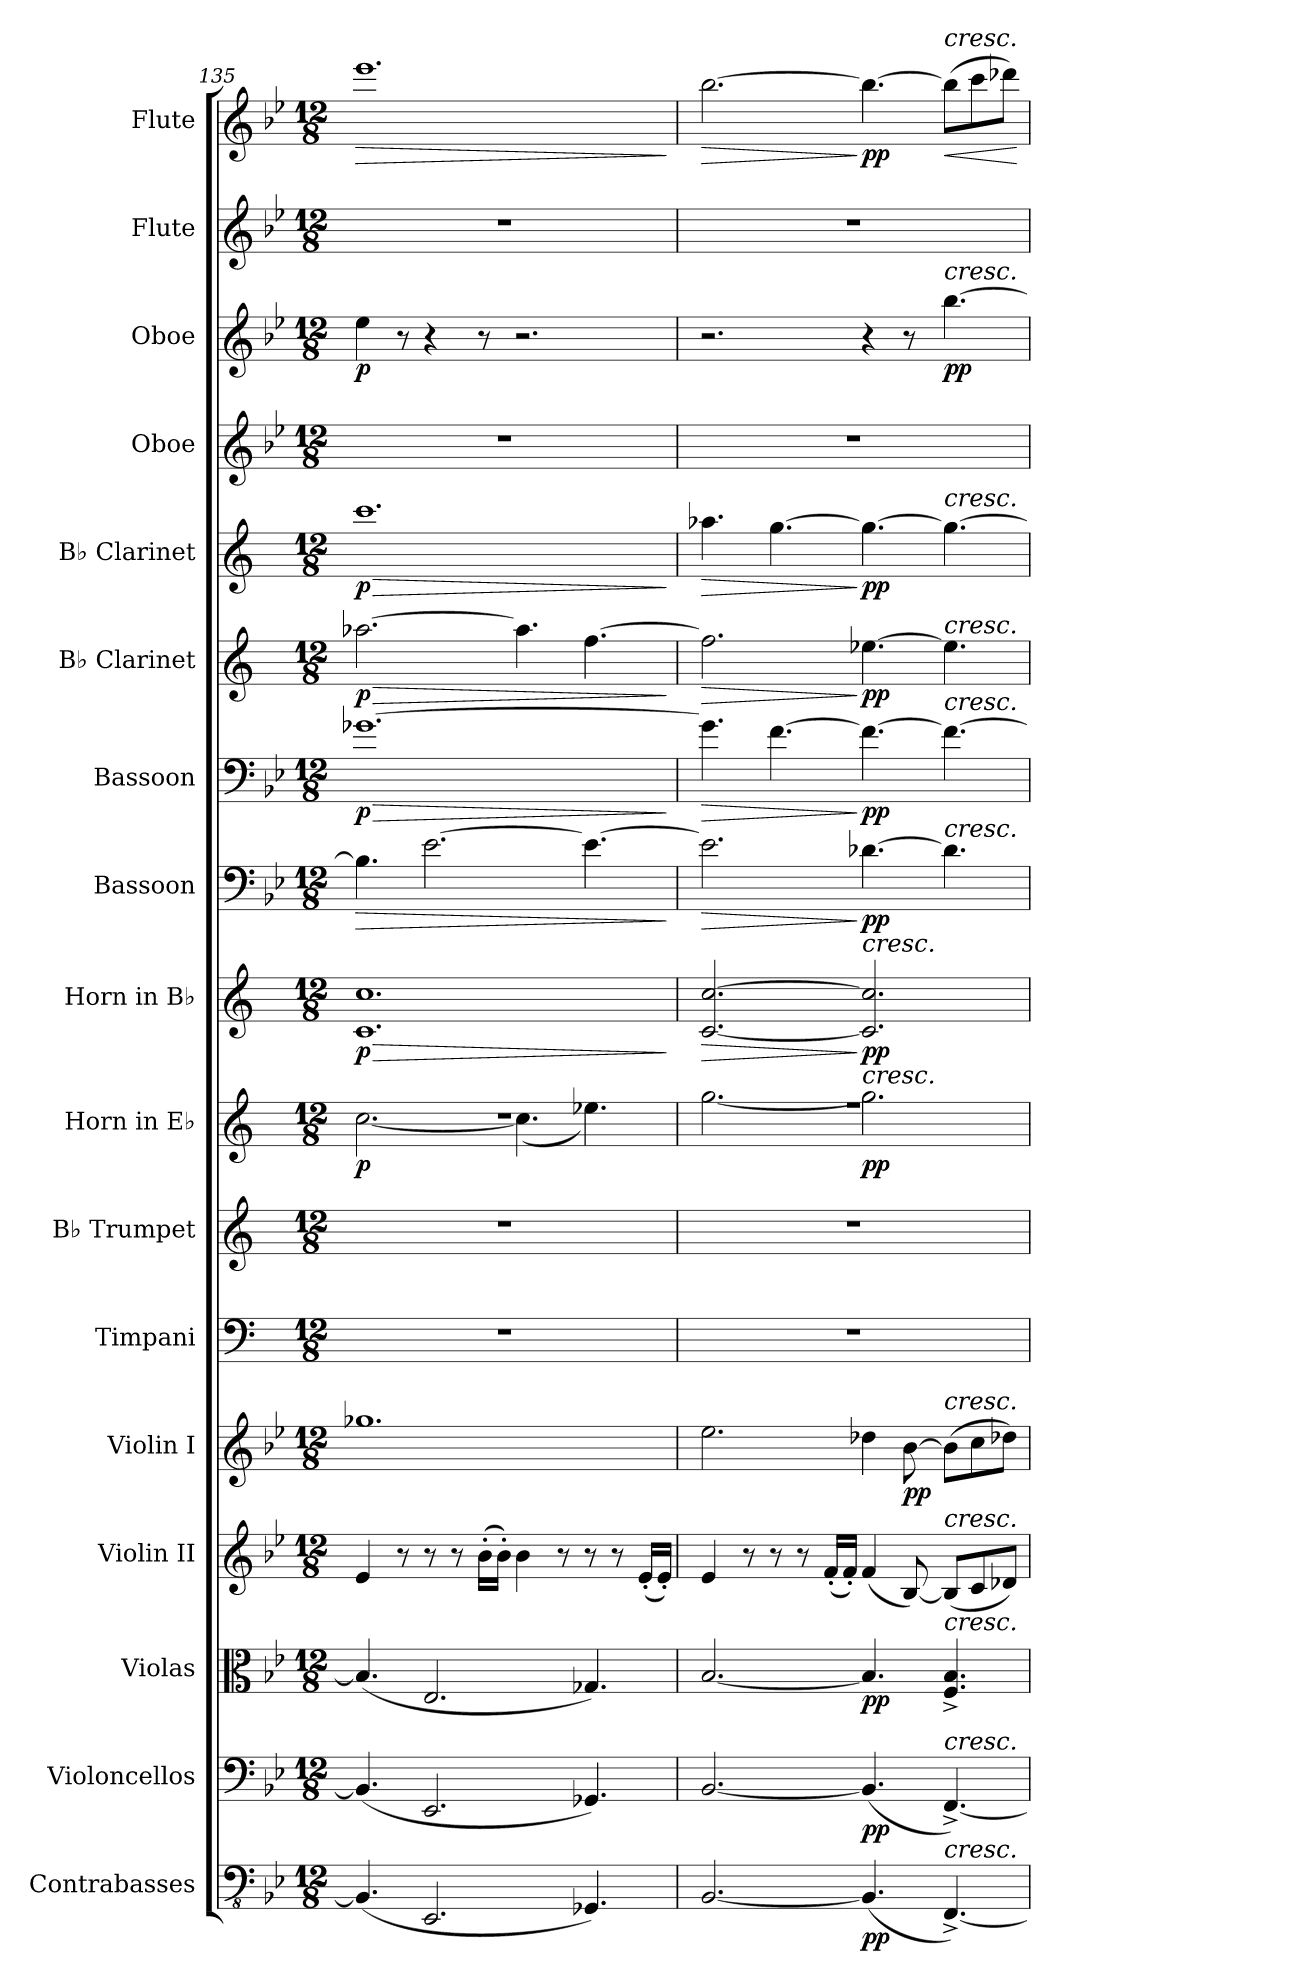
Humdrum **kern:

**kern	**dynam	**kern	**dynam	**kern	**dynam	**kern	**kern	**dynam	**kern	**kern	**kern	**dynam	**kern	**dynam	**kern	**dynam	**kern	**dynam	**kern	**dynam	**kern	**dynam	**kern	**kern	**dynam	**kern	**kern	**dynam
*part17	*part17	*part16	*part16	*part15	*part15	*part14	*part13	*part13	*part12	*part11	*part10	*part10	*part9	*part9	*part8	*part8	*part7	*part7	*part6	*part6	*part5	*part5	*part4	*part3	*part3	*part2	*part1	*part1
*staff17	*staff17	*staff16	*staff16	*staff15	*staff15	*staff14	*staff13	*staff13	*staff12	*staff11	*staff10	*staff10	*staff9	*staff9	*staff8	*staff8	*staff7	*staff7	*staff6	*staff6	*staff5	*staff5	*staff4	*staff3	*staff3	*staff2	*staff1	*staff1
*I"Contrabasses	*	*I"Violoncellos	*	*I"Violas	*	*I"Violin II	*I"Violin I	*	*I"Timpani	*I"B♭ Trumpet	*I"Horn in E♭	*	*I"Horn in B♭	*	*I"Bassoon	*	*I"Bassoon	*	*I"B♭ Clarinet	*	*I"B♭ Clarinet	*	*I"Oboe	*I"Oboe	*	*I"Flute	*I"Flute	*
*I'Cbs.	*	*I'Vcs.	*	*I'Vlas.	*	*I'Vln II.	*I'Vln I.	*	*I'Timp.	*I'B♭ Tpt.	*	*	*	*	*I'Bsn.	*	*I'Bsn.	*	*I'B♭ Cl.	*	*I'B♭ Cl.	*	*I'Ob.	*I'Ob.	*	*I'Fl.	*I'Fl.	*
*clefFv4	*	*clefF4	*	*clefC3	*	*clefG2	*clefG2	*	*clefF4	*clefG2	*clefG2	*	*clefG2	*	*clefF4	*	*clefF4	*	*clefG2	*	*clefG2	*	*clefG2	*clefG2	*	*clefG2	*clefG2	*
*	*	*	*	*	*	*	*	*	*	*ITrd1c2	*ITrd5c9	*	*ITrd1c2	*	*	*	*	*	*ITrd1c2	*	*ITrd1c2	*	*	*	*	*	*	*
*k[b-e-]	*	*k[b-e-]	*	*k[b-e-]	*	*k[b-e-]	*k[b-e-]	*	*k[]	*k[b-e-]	*k[b-e-a-]	*	*k[b-e-]	*	*k[b-e-]	*	*k[b-e-]	*	*k[b-e-]	*	*k[b-e-]	*	*k[b-e-]	*k[b-e-]	*	*k[b-e-]	*k[b-e-]	*
*M12/8	*	*M12/8	*	*M12/8	*	*M12/8	*M12/8	*	*M12/8	*M12/8	*M12/8	*	*M12/8	*	*M12/8	*	*M12/8	*	*M12/8	*	*M12/8	*	*M12/8	*M12/8	*	*M12/8	*M12/8	*
=135	=135	=135	=135	=135	=135	=135	=135	=135	=135	=135	=135	=135	=135	=135	=135	=135	=135	=135	=135	=135	=135	=135	=135	=135	=135	=135	=135	=135
*	*	*	*	*	*	*	*	*	*	*	*^	*	*	*	*	*	*	*	*	*	*	*	*	*	*	*	*	*
!	!	!	!	!	!	!	!	!	!	!	!	!	!LO:DY:b	!	!LO:HP:b	!	!LO:HP:b	!	!LO:HP:b	!	!LO:HP:b	!	!LO:HP:b	!	!	!	!	!	!LO:HP:b
!	!	!	!	!	!	!	!	!	!	!	!	!	!	!	!LO:DY:n=1:b	!	!	!	!LO:DY:n=1:b	!	!LO:DY:n=1:b	!	!LO:DY:n=1:b	!	!	!LO:DY:b	!	!	!
(4.BBB-/]	.	(4.BB-/]	.	(4.B-/]	.	4e-/	1.gg-X	.	1.r	1.r	1.rdd	[2.e-\	p	1.B- 1.b-	> p	4.B-\]	>	[1.g-X	> p	[2.gg-X\	> p	1.bb-	> p	1.r	4ee-\	p	1.r	1.eee-	>
.	.	.	.	.	.	8r	.	.	.	.	.	.	.	.	.	.	.	.	.	.	.	.	.	.	8r	.	.	.	.
2.EEE-/	.	2.EE-/	.	2.E-/	.	8r	.	.	.	.	.	.	.	.	.	[2.e-\	.	.	.	.	.	.	.	.	4r	.	.	.	.
.	.	.	.	.	.	8r	.	.	.	.	.	.	.	.	.	.	.	.	.	.	.	.	.	.	.	.	.	.	.
.	.	.	.	.	.	(16b-'\LL	.	.	.	.	.	.	.	.	.	.	.	.	.	.	.	.	.	.	8r	.	.	.	.
.	.	.	.	.	.	16b-'\JJ)	.	.	.	.	.	.	.	.	.	.	.	.	.	.	.	.	.	.	.	.	.	.	.
.	.	.	.	.	.	4b-\	.	.	.	.	.	(4.e-\]	.	.	.	.	.	.	.	4.gg-\]	.	.	.	.	2.r	.	.	.	.
.	.	.	.	.	.	8r	.	.	.	.	.	.	.	.	.	.	.	.	.	.	.	.	.	.	.	.	.	.	.
4.GGG-X/)	.	4.GG-X/)	.	4.G-X/)	.	8r	.	.	.	.	.	4.g-X\)	.	.	.	4.e-\_	.	.	.	[4.ee-\	.	.	.	.	.	.	.	.	.
.	.	.	.	.	.	8r	.	.	.	.	.	.	.	.	.	.	.	.	.	.	.	.	.	.	.	.	.	.	.
.	.	.	.	.	.	(16e-'/LL	.	.	.	.	.	.	.	.	.	.	.	.	.	.	.	.	.	.	.	.	.	.	.
.	.	.	.	.	.	16e-'/JJ)	.	.	.	.	.	.	.	.	.	.	.	.	.	.	.	.	.	.	.	.	.	.	.
*	*	*	*	*	*	*	*	*	*	*	*v	*v	*	*	*	*	*	*	*	*	*	*	*	*	*	*	*	*	*
.	.	.	.	.	.	.	.	.	.	.	.	.	.	]	.	]	.	]	.	]	.	]	.	.	.	.	.	]
=136	=136	=136	=136	=136	=136	=136	=136	=136	=136	=136	=136	=136	=136	=136	=136	=136	=136	=136	=136	=136	=136	=136	=136	=136	=136	=136	=136	=136
*	*	*	*	*	*	*	*	*	*	*	*^	*	*	*	*	*	*	*	*	*	*	*	*	*	*	*	*	*
!	!	!	!	!	!	!	!	!	!	!	!	!	!	!	!LO:HP:b	!	!LO:HP:b	!	!LO:HP:b	!	!LO:HP:b	!	!LO:HP:b	!	!	!	!	!	!LO:HP:b
[2.BBB-/	.	[2.BB-/	.	[2.B-/	.	4e-/	2.ee-\	.	1.r	1.r	1.rff	[2.b-\	.	[2.B-/ [2.b-/	>	2.e-\]	>	4.g-\]	>	2.ee-\]	>	4.gg-X\	>	1.r	2.r	.	1.r	[2.bb-\	>
.	.	.	.	.	.	8r	.	.	.	.	.	.	.	.	.	.	.	.	.	.	.	.	.	.	.	.	.	.	.
.	.	.	.	.	.	8r	.	.	.	.	.	.	.	.	.	.	.	[4.f\	.	.	.	[4.ff\	.	.	.	.	.	.	.
.	.	.	.	.	.	8r	.	.	.	.	.	.	.	.	.	.	.	.	.	.	.	.	.	.	.	.	.	.	.
.	.	.	.	.	.	(16f'/LL	.	.	.	.	.	.	.	.	.	.	.	.	.	.	.	.	.	.	.	.	.	.	.
.	.	.	.	.	.	16f'/JJ)	.	.	.	.	.	.	.	.	.	.	.	.	.	.	.	.	.	.	.	.	.	.	.
!	!	!	!	!	!	!	!	!	!	!	!	!	!	!LO:TX:a:i:t=cresc.	!	!	!	!	!	!	!	!	!	!	!	!	!	!	!
!	!	!	!	!	!	!	!	!	!	!	!	!LO:TX:a:i:t=cresc.	!	!	!	!	!	!	!	!	!	!	!	!	!	!	!	!	!
!	!LO:DY:b	!	!LO:DY:b	!	!LO:DY:b	!	!	!	!	!	!	!	!LO:DY:b	!	!LO:DY:n=1:b	!	!LO:DY:n=1:b	!	!LO:DY:n=1:b	!	!LO:DY:n=1:b	!	!LO:DY:n=1:b	!	!	!	!	!	!LO:DY:n=1:b
(4.BBB-/]	pp	(4.BB-/]	pp	4.B-/]	pp	(4f/	4dd-X\	.	.	.	.	2.b-\]	pp	2.B-/] 2.b-/]	] pp	[4.d-X\	] pp	4.f\_	] pp	[4.dd-X\	] pp	4.ff\_	] pp	.	4r	.	.	4.bb-\_	] pp
!	!	!	!	!	!	!	!	!LO:DY:b	!	!	!	!	!	!	!	!	!	!	!	!	!	!	!	!	!	!	!	!	!
.	.	.	.	.	.	[8B-/)	[8b-\	pp	.	.	.	.	.	.	.	.	.	.	.	.	.	.	.	.	8r	.	.	.	.
!	!	!	!	!	!	!	!	!	!	!	!	!	!	!	!	!	!	!	!	!	!	!	!	!	!	!	!	!LO:TX:a:i:t=cresc.	!
!	!	!	!	!	!	!	!	!	!	!	!	!	!	!	!	!	!	!	!	!	!	!	!	!	!LO:TX:a:i:t=cresc.	!	!	!	!
!	!	!	!	!	!	!	!	!	!	!	!	!	!	!	!	!	!	!	!	!	!	!LO:TX:a:i:t=cresc.	!	!	!	!	!	!	!
!	!	!	!	!	!	!	!	!	!	!	!	!	!	!	!	!	!	!	!	!LO:TX:a:i:t=cresc.	!	!	!	!	!	!	!	!	!
!	!	!	!	!	!	!	!	!	!	!	!	!	!	!	!	!	!	!LO:TX:a:i:t=cresc.	!	!	!	!	!	!	!	!	!	!	!
!	!	!	!	!	!	!	!	!	!	!	!	!	!	!	!	!LO:TX:a:i:t=cresc.	!	!	!	!	!	!	!	!	!	!	!	!	!
!	!	!	!	!	!	!	!LO:TX:a:i:t=cresc.	!	!	!	!	!	!	!	!	!	!	!	!	!	!	!	!	!	!	!	!	!	!
!	!	!	!	!	!	!LO:TX:a:i:t=cresc.	!	!	!	!	!	!	!	!	!	!	!	!	!	!	!	!	!	!	!	!	!	!	!
!	!	!	!	!LO:TX:a:i:t=cresc.	!	!	!	!	!	!	!	!	!	!	!	!	!	!	!	!	!	!	!	!	!	!	!	!	!
!	!	!LO:TX:a:i:t=cresc.	!	!	!	!	!	!	!	!	!	!	!	!	!	!	!	!	!	!	!	!	!	!	!	!	!	!	!
!LO:TX:a:i:t=cresc.	!	!	!	!	!	!	!	!	!	!	!	!	!	!	!	!	!	!	!	!	!	!	!	!	!	!	!	!	!
!	!	!	!	!	!	!	!	!	!	!	!	!	!	!	!	!	!	!	!	!	!	!	!	!	!	!LO:DY:b	!	!	!LO:HP:b
[4.FFF^/)	.	[4.FF^/)	.	4.F/^ 4.B-/^	.	(8B-/L]	(8b-\L]	.	.	.	.	.	.	.	.	4.d-\]	.	4.f\_	.	4.dd-\]	.	4.ff\_	.	.	[4.bb-\	pp	.	(8bb-\L]	<
.	.	.	.	.	.	8c/	8cc\	.	.	.	.	.	.	.	.	.	.	.	.	.	.	.	.	.	.	.	.	8ccc\	.
.	.	.	.	.	.	8d-X/J)	8dd-X\J)	.	.	.	.	.	.	.	.	.	.	.	.	.	.	.	.	.	.	.	.	8ddd-X\J)	.
*	*	*	*	*	*	*	*	*	*	*	*v	*v	*	*	*	*	*	*	*	*	*	*	*	*	*	*	*	*	*
.	.	.	.	.	.	.	.	.	.	.	.	.	.	.	.	.	.	.	.	.	.	.	.	.	.	.	.	[
=	=	=	=	=	=	=	=	=	=	=	=	=	=	=	=	=	=	=	=	=	=	=	=	=	=	=	=	=
*-	*-	*-	*-	*-	*-	*-	*-	*-	*-	*-	*-	*-	*-	*-	*-	*-	*-	*-	*-	*-	*-	*-	*-	*-	*-	*-	*-	*-
